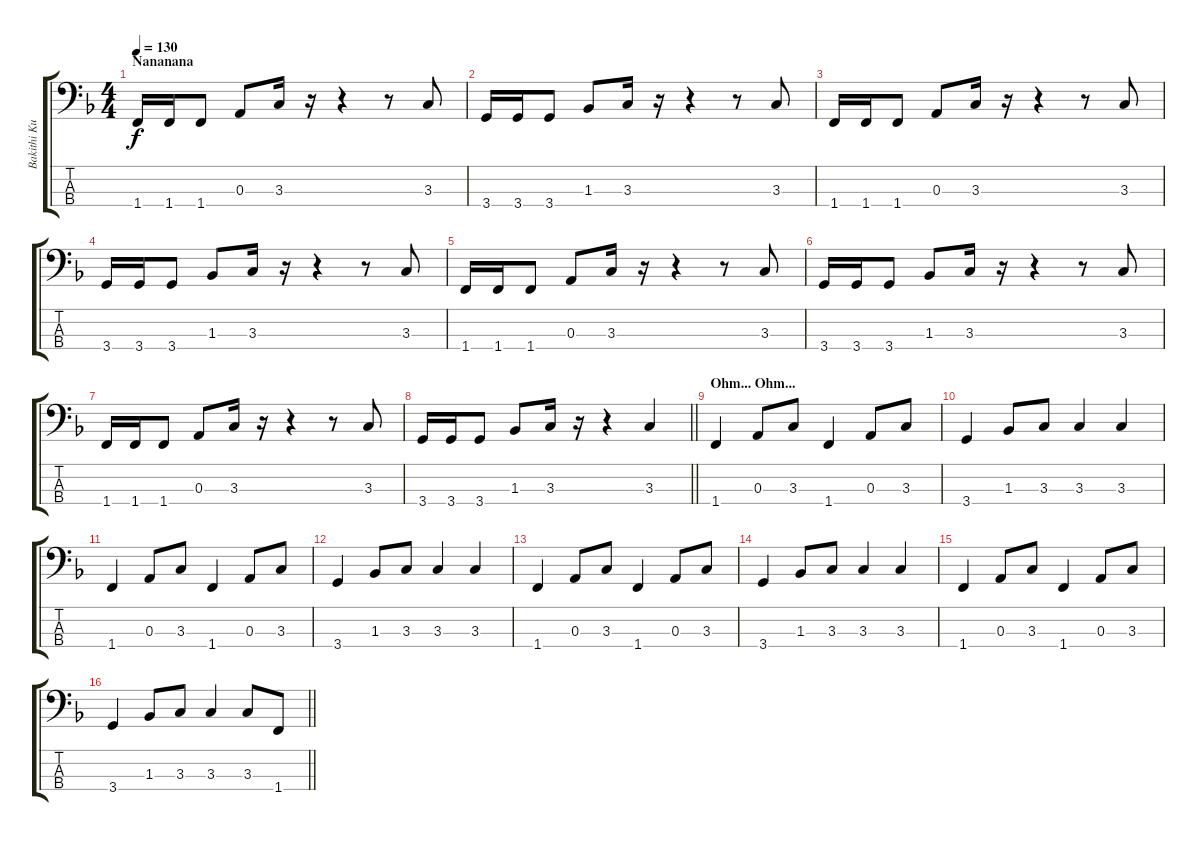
\track ("Bakithi Kumalo" "Bakithi Ku") {instrument fretlessbass}
\staff {score tabs}
\tuning (G2 D2 A1 E1) {hide}
\ts (4 4)
\section ("" "Nananana")
\tempo 130
\clef f4
\ks f
1.4.16{dy f} 1.4.16 1.4.8 0.3.8 3.3.16 r.16 r.4 r.8 3.3.8 |
3.4.16 3.4.16 3.4.8 1.3.8 3.3.16 r.16 r.4 r.8 3.3.8 |
1.4.16 1.4.16 1.4.8 0.3.8 3.3.16 r.16 r.4 r.8 3.3.8 |
3.4.16 3.4.16 3.4.8 1.3.8 3.3.16 r.16 r.4 r.8 3.3.8 |
1.4.16 1.4.16 1.4.8 0.3.8 3.3.16 r.16 r.4 r.8 3.3.8 |
3.4.16 3.4.16 3.4.8 1.3.8 3.3.16 r.16 r.4 r.8 3.3.8 |
1.4.16 1.4.16 1.4.8 0.3.8 3.3.16 r.16 r.4 r.8 3.3.8 |
\barLineRight lightlight
3.4.16 3.4.16 3.4.8 1.3.8 3.3.16 r.16 r.4 3.3.4 |
\section ("" "Ohm... Ohm...")
1.4.4 0.3.8 3.3.8 1.4.4 0.3.8 3.3.8 |
3.4.4 1.3.8 3.3.8 3.3.4 3.3.4 |
1.4.4 0.3.8 3.3.8 1.4.4 0.3.8 3.3.8 |
3.4.4 1.3.8 3.3.8 3.3.4 3.3.4 |
1.4.4 0.3.8 3.3.8 1.4.4 0.3.8 3.3.8 |
3.4.4 1.3.8 3.3.8 3.3.4 3.3.4 |
1.4.4 0.3.8 3.3.8 1.4.4 0.3.8 3.3.8 |
\barLineRight lightlight
3.4.4 1.3.8 3.3.8 3.3.4 3.3.8 1.4.8
